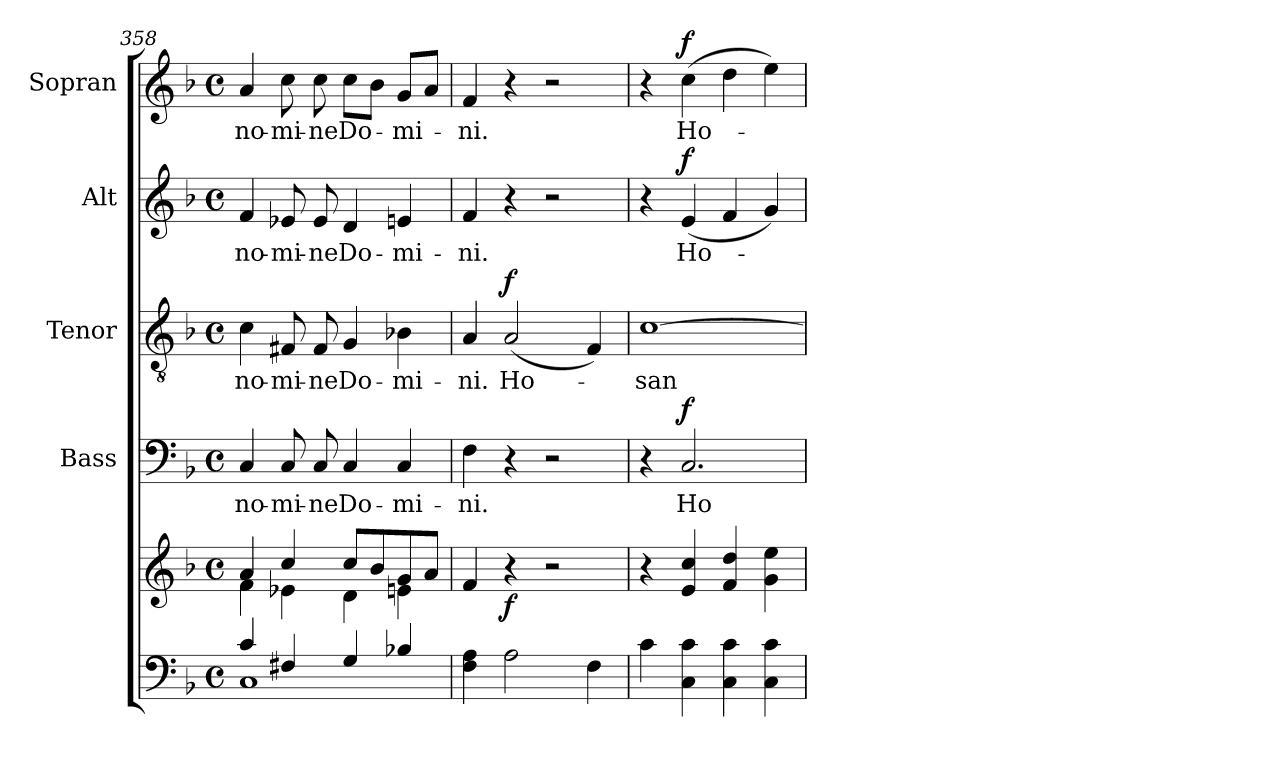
**kern	**kern	**dynam	**kern	**text	**dynam	**kern	**text	**dynam	**kern	**text	**dynam	**kern	**text	**dynam
*part5	*part5	*part5	*part4	*part4	*part4	*part3	*part3	*part3	*part2	*part2	*part2	*part1	*part1	*part1
*staff6	*staff5	*staff5/6	*staff4	*staff4	*staff4	*staff3	*staff3	*staff3	*staff2	*staff2	*staff2	*staff1	*staff1	*staff1
*	*	*	*I"Bass	*	*	*I"Tenor	*	*	*I"Alt	*	*	*I"Sopran	*	*
*	*	*	*I'B.	*	*	*I'T.	*	*	*I'A.	*	*	*I'S.	*	*
*clefF4	*clefG2	*	*clefF4	*	*	*clefGv2	*	*	*clefG2	*	*	*clefG2	*	*
*k[b-]	*k[b-]	*	*k[b-]	*	*	*k[b-]	*	*	*k[b-]	*	*	*k[b-]	*	*
*F:	*F:	*	*F:	*	*	*F:	*	*	*F:	*	*	*F:	*	*
*M4/4	*M4/4	*	*M4/4	*	*	*M4/4	*	*	*M4/4	*	*	*M4/4	*	*
*met(c)	*met(c)	*	*met(c)	*	*	*met(c)	*	*	*met(c)	*	*	*met(c)	*	*
=358	=358	=358	=358	=358	=358	=358	=358	=358	=358	=358	=358	=358	=358	=358
*^	*^	*	*	*	*	*	*	*	*	*	*	*	*	*
!	!	!	!	!	!	!LO:LY:b	!	!	!LO:LY:b	!	!	!LO:LY:b	!	!	!LO:LY:b	!
4c/	1C	4a/	4f\	.	4C/	no-	.	4c\	no-	.	4f/	no-	.	4a/	no-	.
!	!	!	!	!	!	!LO:LY:b	!	!	!LO:LY:b	!	!	!LO:LY:b	!	!	!LO:LY:b	!
4F#X/	.	4cc/	4e-X\	.	8C/	-mi-	.	8F#X/	-mi-	.	8e-X/	-mi-	.	8cc\	-mi-	.
!	!	!	!	!	!	!LO:LY:b	!	!	!LO:LY:b	!	!	!LO:LY:b	!	!	!LO:LY:b	!
.	.	.	.	.	8C/	-ne	.	8F#/	-ne	.	8e-/	-ne	.	8cc\	-ne	.
!	!	!	!	!	!	!LO:LY:b	!	!	!LO:LY:b	!	!	!LO:LY:b	!	!	!LO:LY:b	!
4G/	.	8cc/L	4d\	.	4C/	Do-	.	4G/	Do-	.	4d/	Do-	.	8cc\L	Do-	.
.	.	8b-/	.	.	.	.	.	.	.	.	.	.	.	8b-\J	.	.
!	!	!	!	!	!	!LO:LY:b	!	!	!LO:LY:b	!	!	!LO:LY:b	!	!	!LO:LY:b	!
4B-X/	.	8g/	4en\	.	4C/	-mi-	.	4B-X\	-mi-	.	4en/	-mi-	.	8g/L	-mi-	.
.	.	8a/J	.	.	.	.	.	.	.	.	.	.	.	8a/J	.	.
*v	*v	*	*	*	*	*	*	*	*	*	*	*	*	*	*	*
*	*v	*v	*	*	*	*	*	*	*	*	*	*	*	*	*
=359	=359	=359	=359	=359	=359	=359	=359	=359	=359	=359	=359	=359	=359	=359
!	!	!	!	!LO:LY:b	!	!	!LO:LY:b	!	!	!LO:LY:b	!	!	!LO:LY:b	!
4F\ 4A\	4f/	.	4F\	-ni.	.	4A/	-ni.	.	4f/	-ni.	.	4f/	-ni.	.
!	!	!LO:DY:b	!	!	!	!	!LO:LY:b	!LO:DY:a	!	!	!	!	!	!
2A\	4r	f	4r	.	.	(<2A/	Ho-	f	4r	.	.	4r	.	.
.	2r	.	2r	.	.	.	.	.	2r	.	.	2r	.	.
4F\	.	.	.	.	.	4F/)	.	.	.	.	.	.	.	.
=360	=360	=360	=360	=360	=360	=360	=360	=360	=360	=360	=360	=360	=360	=360
!	!	!	!	!	!	!	!LO:LY:b	!	!	!	!	!	!	!
4c\	4r	.	4r	.	.	[1c	-san-	.	4r	.	.	4r	.	.
!	!	!	!	!LO:LY:b	!LO:DY:a	!	!	!	!	!LO:LY:b	!LO:DY:a	!	!LO:LY:b	!LO:DY:a
4C\ 4c\	4e/ 4cc/	.	2.C/	Ho-	f	.	.	.	(<4e/	Ho-	f	(>4cc\	Ho-	f
4C\ 4c\	4f/ 4dd/	.	.	.	.	.	.	.	4f/	.	.	4dd\	.	.
4C\ 4c\	4g\ 4ee\	.	.	.	.	.	.	.	4g/)	.	.	4ee\)	.	.
=	=	=	=	=	=	=	=	=	=	=	=	=	=	=
*-	*-	*-	*-	*-	*-	*-	*-	*-	*-	*-	*-	*-	*-	*-
